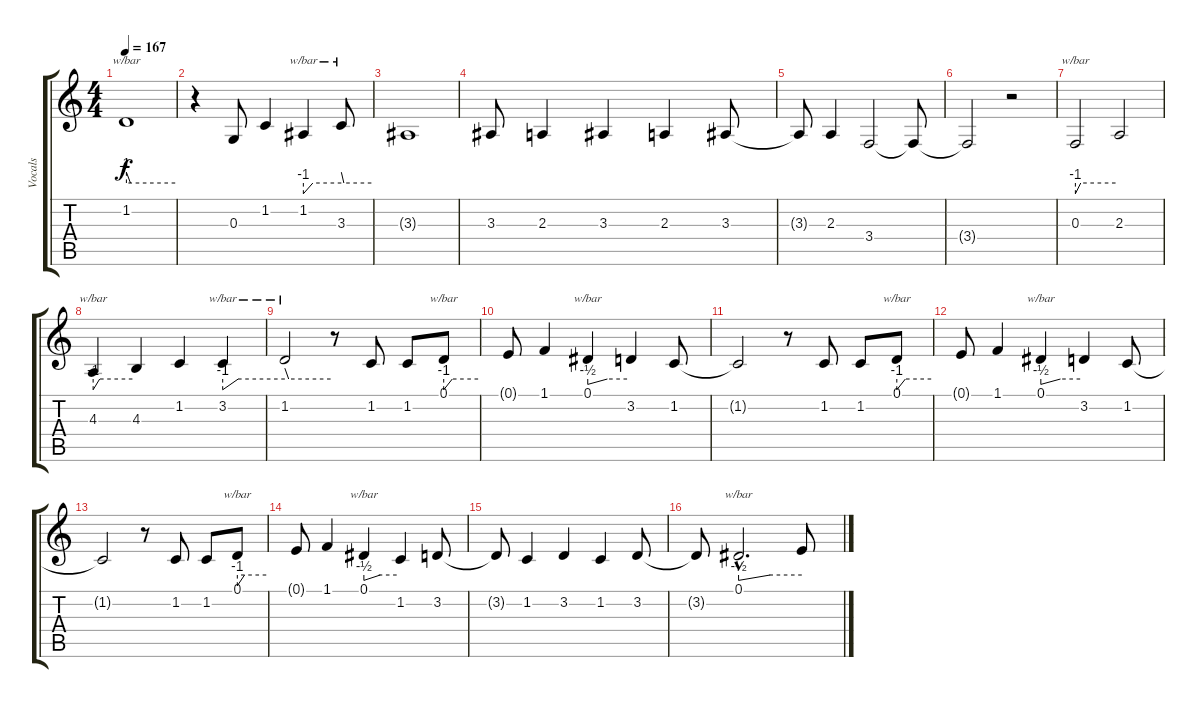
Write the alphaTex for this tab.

\track ("Vocals" "Vocals") {instrument lead1square}
\staff {score tabs}
\tuning (E4 B3 G3 D3 A2 E2) {hide}
\ts (4 4)
\tempo 167
\clef g2
\ks c
1.2.1{tbe (custom default 0 4 5 0 60 0) dy f} |
r.4 0.3.8 1.2.4 1.2.4{tbe (custom default 0 -4 15 0 60 0)} 3.3.8{tbe (custom default 0 4 5 0 60 0)} |
3.3{t}.1 |
3.3.8 2.3.4 3.3.4 2.3.4 3.3.8 |
3.3{t}.8 2.3.4 3.4.2 3.4{t}.8 |
3.4{t}.2 r.2 |
0.3.2{tbe (custom default 0 -4 8 0 60 0)} 2.3.2 |
4.3.4{tbe (custom default 0 -4 10 0 60 0)} 4.3.4 1.2.4 3.2.4{tbe (custom default 0 -4 15 0 60 0)} |
1.2.2{tbe (custom default 0 4 5 0 60 0)} r.8 1.2.8 1.2.8 0.1.8{tbe (custom default 0 -4 15 0 60 0)} |
0.1{t}.8 1.1.4 0.1.4{tbe (custom default 0 -2 30 0 60 0)} 3.2.4 1.2.8 |
1.2{t}.2 r.8 1.2.8 1.2.8 0.1.8{tbe (custom default 0 -4 15 0 60 0)} |
0.1{t}.8 1.1.4 0.1.4{tbe (custom default 0 -2 30 0 60 0)} 3.2.4 1.2.8 |
1.2{t}.2 r.8 1.2.8 1.2.8 0.1.8{tbe (custom default 0 -4 15 0 60 0)} |
0.1{t}.8 1.1.4 0.1.4{tbe (custom default 0 -2 30 0 60 0)} 1.2.4 3.2.8 |
3.2{t}.8 1.2.4 3.2.4 1.2.4 3.2.8 |
3.2{t}.8 0.1{hac}.2{d tbe (custom default 0 -2 30 0 60 0)} 0.1{t}.8
